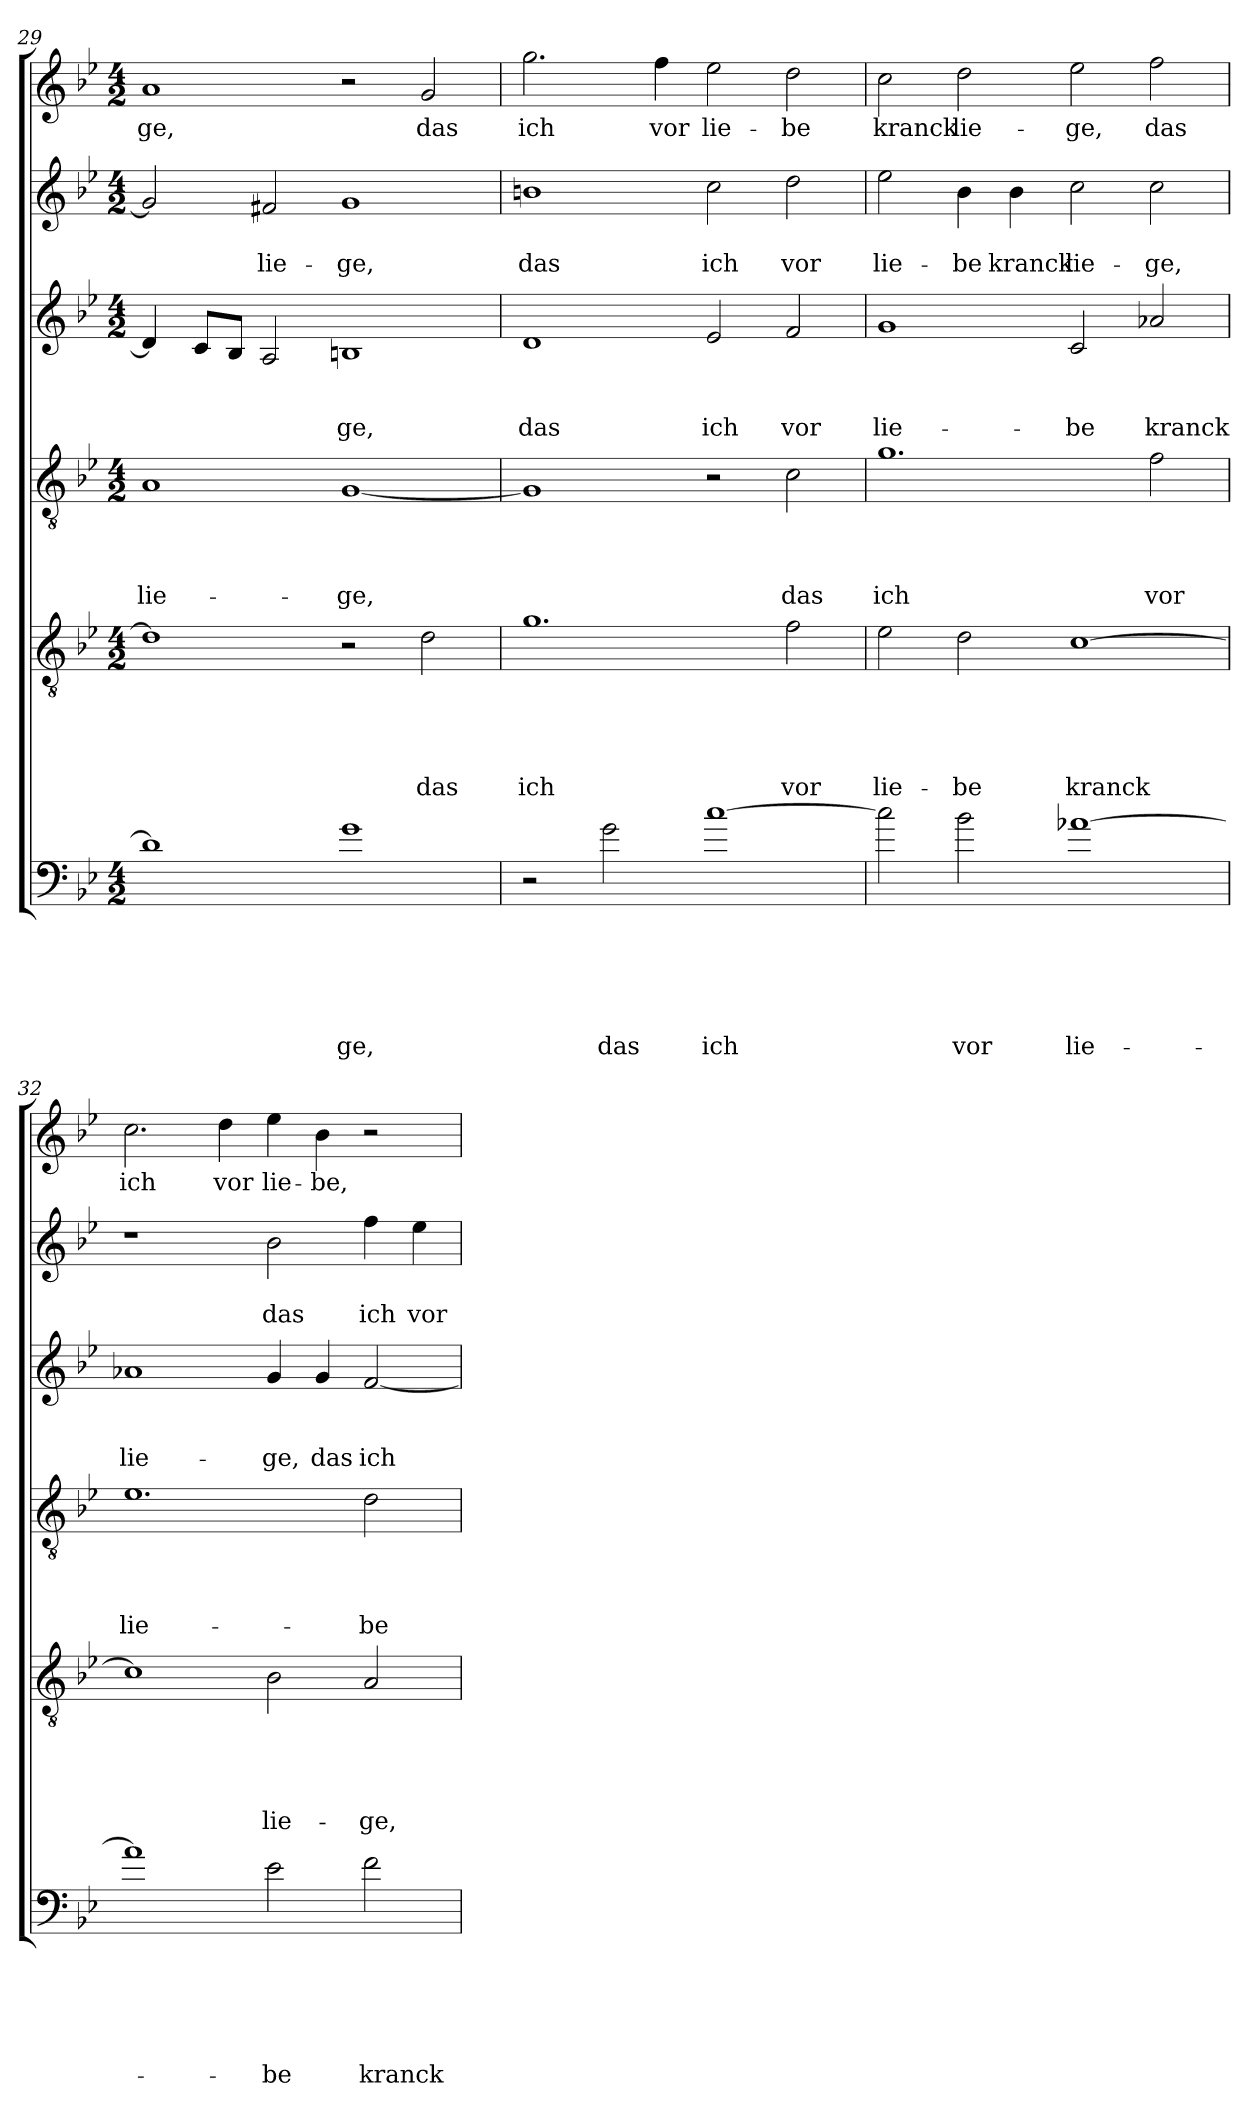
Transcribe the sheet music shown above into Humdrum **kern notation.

**kern	**text	**text	**text	**text	**text	**text	**kern	**text	**text	**text	**text	**text	**kern	**text	**text	**text	**text	**kern	**text	**text	**text	**kern	**text	**text	**kern	**text
*part6	*part6	*part6	*part6	*part6	*part6	*part6	*part5	*part5	*part5	*part5	*part5	*part5	*part4	*part4	*part4	*part4	*part4	*part3	*part3	*part3	*part3	*part2	*part2	*part2	*part1	*part1
*staff6	*staff6	*staff6	*staff6	*staff6	*staff6	*staff6	*staff5	*staff5	*staff5	*staff5	*staff5	*staff5	*staff4	*staff4	*staff4	*staff4	*staff4	*staff3	*staff3	*staff3	*staff3	*staff2	*staff2	*staff2	*staff1	*staff1
*clefF4	*	*	*	*	*	*	*clefGv2	*	*	*	*	*	*clefGv2	*	*	*	*	*clefG2	*	*	*	*clefG2	*	*	*clefG2	*
*ITrd8c14	*	*	*	*	*	*	*	*	*	*	*	*	*	*	*	*	*	*	*	*	*	*	*	*	*	*
*k[b-e-]	*	*	*	*	*	*	*k[b-e-]	*	*	*	*	*	*k[b-e-]	*	*	*	*	*k[b-e-]	*	*	*	*k[b-e-]	*	*	*k[b-e-]	*
*B-:	*	*	*	*	*	*	*B-:	*	*	*	*	*	*B-:	*	*	*	*	*B-:	*	*	*	*B-:	*	*	*B-:	*
*M4/2	*	*	*	*	*	*	*M4/2	*	*	*	*	*	*M4/2	*	*	*	*	*M4/2	*	*	*	*M4/2	*	*	*M4/2	*
=29	=29	=29	=29	=29	=29	=29	=29	=29	=29	=29	=29	=29	=29	=29	=29	=29	=29	=29	=29	=29	=29	=29	=29	=29	=29	=29
!	!	!	!	!	!	!	!	!	!	!	!	!	!	!	!	!	!LO:LY:b	!	!	!	!	!	!	!	!	!LO:LY:b
1D]	.	.	.	.	.	.	1d]	.	.	.	.	.	1A	.	.	.	lie-	4d/]	.	.	.	2g/]	.	.	1a	-ge,
.	.	.	.	.	.	.	.	.	.	.	.	.	.	.	.	.	.	8c/L	.	.	.	.	.	.	.	.
.	.	.	.	.	.	.	.	.	.	.	.	.	.	.	.	.	.	8B-/J	.	.	.	.	.	.	.	.
!	!	!	!	!	!	!	!	!	!	!	!	!	!	!	!	!	!	!	!	!	!	!	!	!LO:LY:b	!	!
.	.	.	.	.	.	.	.	.	.	.	.	.	.	.	.	.	.	2A/	.	.	.	2f#X/	.	lie-	.	.
!	!	!	!	!	!	!LO:LY:b	!	!	!	!	!	!	!	!	!	!	!LO:LY:b	!	!	!	!LO:LY:b	!	!	!LO:LY:b	!	!
1G	.	.	.	.	.	-ge,	2r	.	.	.	.	.	[1G	.	.	.	-ge,	1Bn	.	.	-ge,	1g	.	-ge,	2r	.
!	!	!	!	!	!	!	!	!	!	!	!	!LO:LY:b	!	!	!	!	!	!	!	!	!	!	!	!	!	!LO:LY:b
.	.	.	.	.	.	.	2d\	.	.	.	.	das	.	.	.	.	.	.	.	.	.	.	.	.	2g/	das
=30	=30	=30	=30	=30	=30	=30	=30	=30	=30	=30	=30	=30	=30	=30	=30	=30	=30	=30	=30	=30	=30	=30	=30	=30	=30	=30
!	!	!	!	!	!	!	!	!	!	!	!	!LO:LY:b	!	!	!	!	!	!	!	!	!LO:LY:b	!	!	!LO:LY:b	!	!LO:LY:b
2r	.	.	.	.	.	.	1.g	.	.	.	.	ich	1G]	.	.	.	.	1d	.	.	das	1bn	.	das	2.gg\	ich
!	!	!	!	!	!	!LO:LY:b	!	!	!	!	!	!	!	!	!	!	!	!	!	!	!	!	!	!	!	!
2G\	.	.	.	.	.	das	.	.	.	.	.	.	.	.	.	.	.	.	.	.	.	.	.	.	.	.
!	!	!	!	!	!	!	!	!	!	!	!	!	!	!	!	!	!	!	!	!	!	!	!	!	!	!LO:LY:b
.	.	.	.	.	.	.	.	.	.	.	.	.	.	.	.	.	.	.	.	.	.	.	.	.	4ff\	vor
!	!	!	!	!	!	!LO:LY:b	!	!	!	!	!	!	!	!	!	!	!	!	!	!	!LO:LY:b	!	!	!LO:LY:b	!	!LO:LY:b
[1c	.	.	.	.	.	ich	.	.	.	.	.	.	2r	.	.	.	.	2e-/	.	.	ich	2cc\	.	ich	2ee-\	lie-
!	!	!	!	!	!	!	!	!	!	!	!	!LO:LY:b	!	!	!	!	!LO:LY:b	!	!	!	!LO:LY:b	!	!	!LO:LY:b	!	!LO:LY:b
.	.	.	.	.	.	.	2f\	.	.	.	.	vor	2c\	.	.	.	das	2f/	.	.	vor	2dd\	.	vor	2dd\	-be
=31	=31	=31	=31	=31	=31	=31	=31	=31	=31	=31	=31	=31	=31	=31	=31	=31	=31	=31	=31	=31	=31	=31	=31	=31	=31	=31
!	!	!	!	!	!	!	!	!	!	!	!	!LO:LY:b	!	!	!	!	!LO:LY:b	!	!	!	!LO:LY:b	!	!	!LO:LY:b	!	!LO:LY:b
2c\]	.	.	.	.	.	.	2e-\	.	.	.	.	lie-	1.g	.	.	.	ich	1g	.	.	lie-	2ee-\	.	lie-	2cc\	kranck
!	!	!	!	!	!	!LO:LY:b	!	!	!	!	!	!LO:LY:b	!	!	!	!	!	!	!	!	!	!	!	!LO:LY:b	!	!LO:LY:b
2B-\	.	.	.	.	.	vor	2d\	.	.	.	.	-be	.	.	.	.	.	.	.	.	.	4b-\	.	-be	2dd\	lie-
!	!	!	!	!	!	!	!	!	!	!	!	!	!	!	!	!	!	!	!	!	!	!	!	!LO:LY:b	!	!
.	.	.	.	.	.	.	.	.	.	.	.	.	.	.	.	.	.	.	.	.	.	4b-\	.	kranck	.	.
!	!	!	!	!	!	!LO:LY:b	!	!	!	!	!	!LO:LY:b	!	!	!	!	!	!	!	!	!LO:LY:b	!	!	!LO:LY:b	!	!LO:LY:b
[1A-X	.	.	.	.	.	lie-	[1c	.	.	.	.	kranck	.	.	.	.	.	2c/	.	.	-be	2cc\	.	lie-	2ee-\	-ge,
!	!	!	!	!	!	!	!	!	!	!	!	!	!	!	!	!	!LO:LY:b	!	!	!	!LO:LY:b	!	!	!LO:LY:b	!	!LO:LY:b
.	.	.	.	.	.	.	.	.	.	.	.	.	2f\	.	.	.	vor	2a-X/	.	.	kranck	2cc\	.	-ge,	2ff\	das
=32	=32	=32	=32	=32	=32	=32	=32	=32	=32	=32	=32	=32	=32	=32	=32	=32	=32	=32	=32	=32	=32	=32	=32	=32	=32	=32
!	!	!	!	!	!	!	!	!	!	!	!	!	!	!	!	!	!LO:LY:b	!	!	!	!LO:LY:b	!	!	!	!	!LO:LY:b
1A-]	.	.	.	.	.	.	1c]	.	.	.	.	.	1.e-	.	.	.	lie-	1a-X	.	.	lie-	1r	.	.	2.cc\	ich
!	!	!	!	!	!	!	!	!	!	!	!	!	!	!	!	!	!	!	!	!	!	!	!	!	!	!LO:LY:b
.	.	.	.	.	.	.	.	.	.	.	.	.	.	.	.	.	.	.	.	.	.	.	.	.	4dd\	vor
!	!	!	!	!	!	!LO:LY:b	!	!	!	!	!	!LO:LY:b	!	!	!	!	!	!	!	!	!LO:LY:b	!	!	!LO:LY:b	!	!LO:LY:b
2E-\	.	.	.	.	.	-be	2B-\	.	.	.	.	lie-	.	.	.	.	.	4g/	.	.	-ge,	2b-\	.	das	4ee-\	lie-
!	!	!	!	!	!	!	!	!	!	!	!	!	!	!	!	!	!	!	!	!	!LO:LY:b	!	!	!	!	!LO:LY:b
.	.	.	.	.	.	.	.	.	.	.	.	.	.	.	.	.	.	4g/	.	.	das	.	.	.	4b-\	-be,
!	!	!	!	!	!	!LO:LY:b	!	!	!	!	!	!LO:LY:b	!	!	!	!	!LO:LY:b	!	!	!	!LO:LY:b	!	!	!LO:LY:b	!	!
2F\	.	.	.	.	.	kranck	2A/	.	.	.	.	-ge,	2d\	.	.	.	-be	[2f/	.	.	ich	4ff\	.	ich	2r	.
!	!	!	!	!	!	!	!	!	!	!	!	!	!	!	!	!	!	!	!	!	!	!	!	!LO:LY:b	!	!
.	.	.	.	.	.	.	.	.	.	.	.	.	.	.	.	.	.	.	.	.	.	4ee-\	.	vor	.	.
=	=	=	=	=	=	=	=	=	=	=	=	=	=	=	=	=	=	=	=	=	=	=	=	=	=	=
*-	*-	*-	*-	*-	*-	*-	*-	*-	*-	*-	*-	*-	*-	*-	*-	*-	*-	*-	*-	*-	*-	*-	*-	*-	*-	*-
